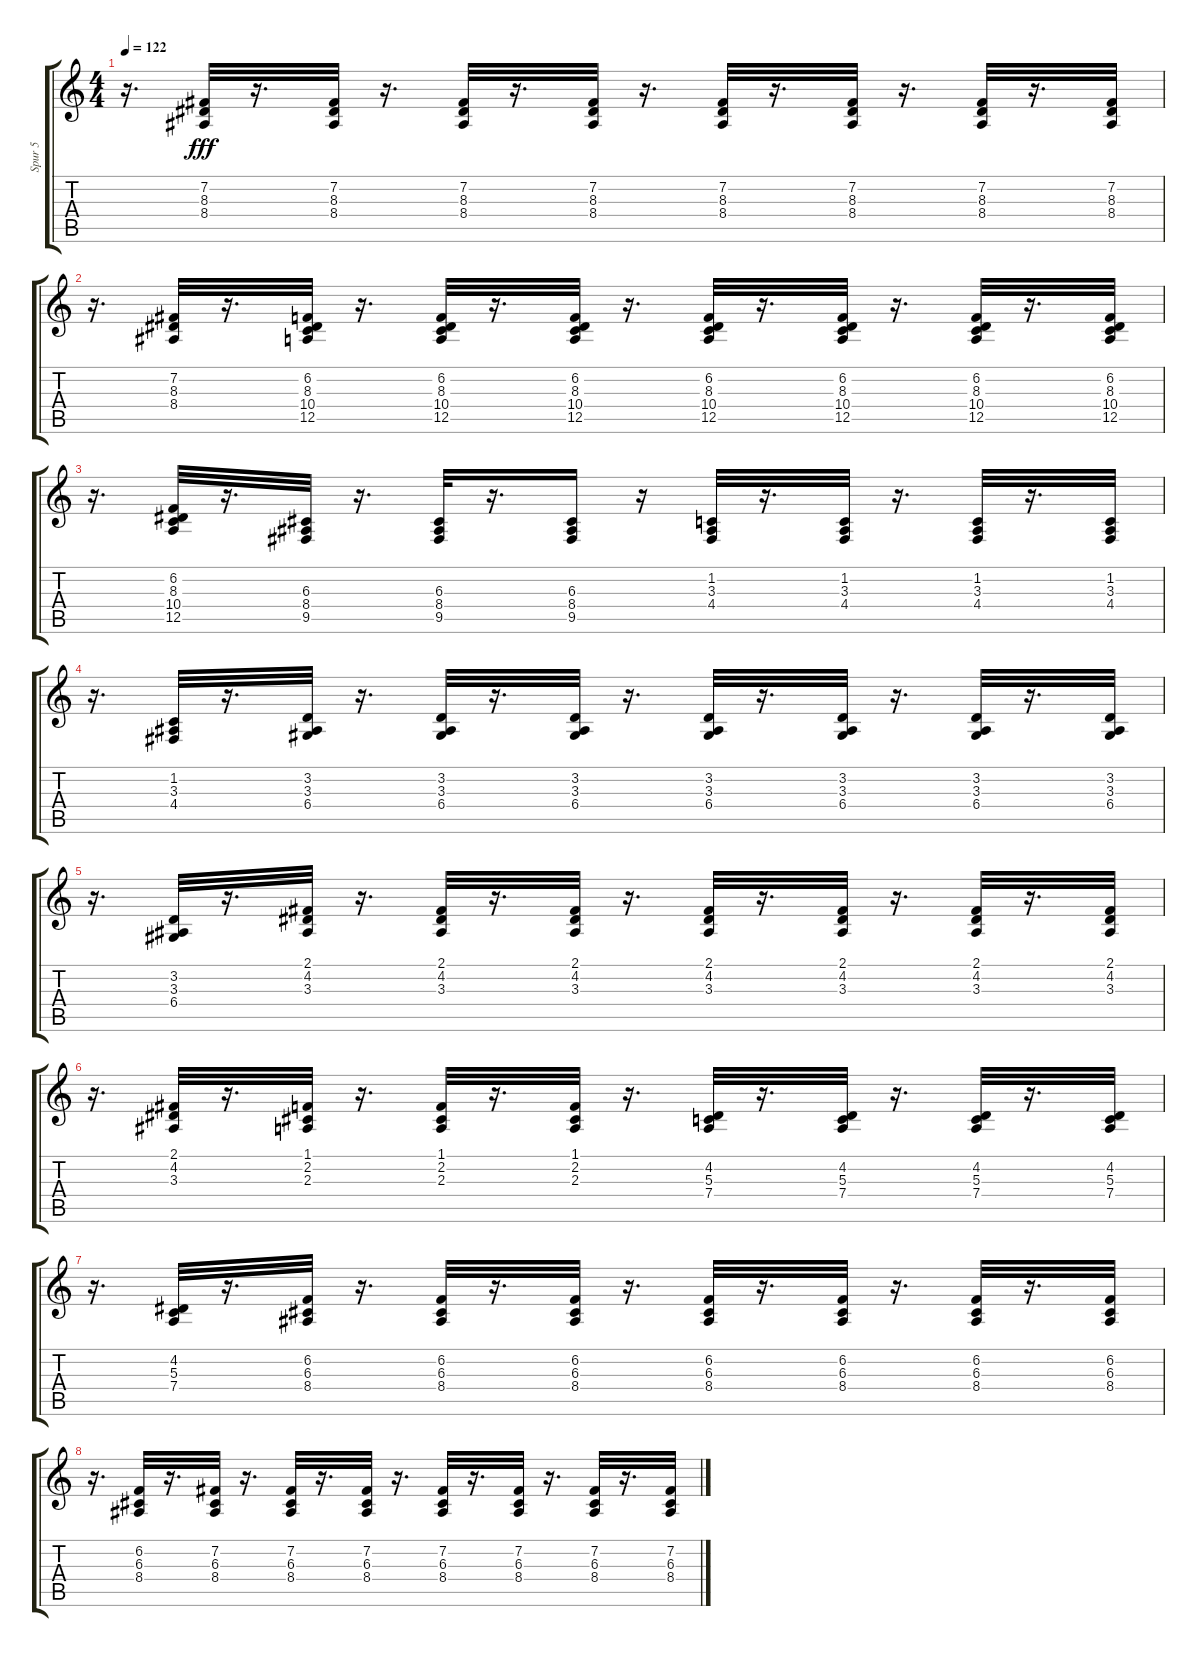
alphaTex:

\track ("Spur 5" "Spur 5") {instrument stringensemble1}
\staff {score tabs}
\tuning (E4 B3 G3 D3 A2 E2) {hide}
\ts (4 4)
\tempo 122
\clef g2
\ks c
r.16{d dy fff} (7.2 8.3 8.4).32 r.16{d} (7.2 8.3 8.4).32 r.16{d} (7.2 8.3 8.4).32 r.16{d} (7.2 8.3 8.4).32 r.16{d} (7.2 8.3 8.4).32 r.16{d} (7.2 8.3 8.4).32 r.16{d} (7.2 8.3 8.4).32 r.16{d} (7.2 8.3 8.4).32 |
r.16{d} (7.2 8.3 8.4).32 r.16{d} (6.2 8.3 10.4 12.5).32 r.16{d} (6.2 8.3 10.4 12.5).32 r.16{d} (6.2 8.3 10.4 12.5).32 r.16{d} (6.2 8.3 10.4 12.5).32 r.16{d} (6.2 8.3 10.4 12.5).32 r.16{d} (6.2 8.3 10.4 12.5).32 r.16{d} (6.2 8.3 10.4 12.5).32 |
r.16{d} (6.2 8.3 10.4 12.5).32 r.16{d} (6.3 8.4 9.5).32 r.16{d} (6.3 8.4 9.5).32 r.16{d} (6.3 8.4 9.5).16 r.16 (1.2 3.3 4.4).32 r.16{d} (1.2 3.3 4.4).32 r.16{d} (1.2 3.3 4.4).32 r.16{d} (1.2 3.3 4.4).32 |
r.16{d} (1.2 3.3 4.4).32 r.16{d} (3.2 3.3 6.4).32 r.16{d} (3.2 3.3 6.4).32 r.16{d} (3.2 3.3 6.4).32 r.16{d} (3.2 3.3 6.4).32 r.16{d} (3.2 3.3 6.4).32 r.16{d} (3.2 3.3 6.4).32 r.16{d} (3.2 3.3 6.4).32 |
r.16{d} (3.2 3.3 6.4).32 r.16{d} (2.1 4.2 3.3).32 r.16{d} (2.1 4.2 3.3).32 r.16{d} (2.1 4.2 3.3).32 r.16{d} (2.1 4.2 3.3).32 r.16{d} (2.1 4.2 3.3).32 r.16{d} (2.1 4.2 3.3).32 r.16{d} (2.1 4.2 3.3).32 |
r.16{d} (2.1 4.2 3.3).32 r.16{d} (1.1 2.2 2.3).32 r.16{d} (1.1 2.2 2.3).32 r.16{d} (1.1 2.2 2.3).32 r.16{d} (4.2 5.3 7.4).32 r.16{d} (4.2 5.3 7.4).32 r.16{d} (4.2 5.3 7.4).32 r.16{d} (4.2 5.3 7.4).32 |
r.16{d} (4.2 5.3 7.4).32 r.16{d} (6.2 6.3 8.4).32 r.16{d} (6.2 6.3 8.4).32 r.16{d} (6.2 6.3 8.4).32 r.16{d} (6.2 6.3 8.4).32 r.16{d} (6.2 6.3 8.4).32 r.16{d} (6.2 6.3 8.4).32 r.16{d} (6.2 6.3 8.4).32 |
r.16{d} (6.2 6.3 8.4).32 r.16{d} (7.2 6.3 8.4).32 r.16{d} (7.2 6.3 8.4).32 r.16{d} (7.2 6.3 8.4).32 r.16{d} (7.2 6.3 8.4).32 r.16{d} (7.2 6.3 8.4).32 r.16{d} (7.2 6.3 8.4).32 r.16{d} (7.2 6.3 8.4).32
